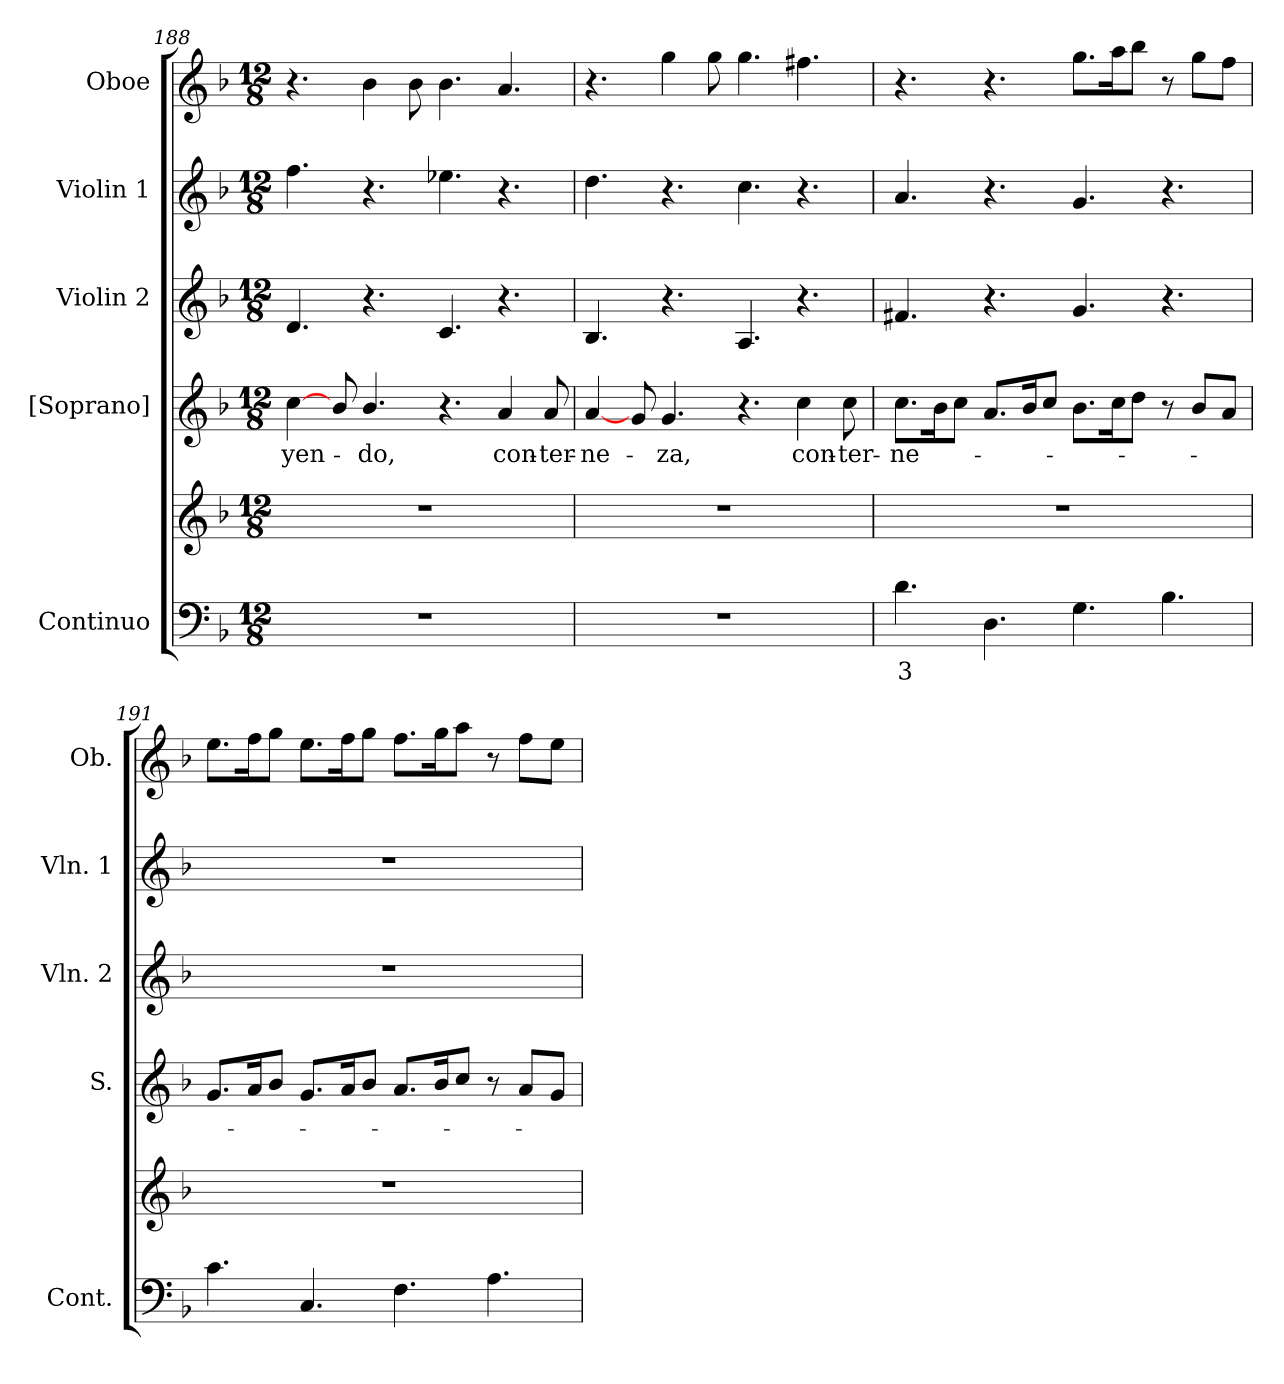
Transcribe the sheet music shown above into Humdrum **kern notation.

**kern	**text	**kern	**kern	**text	**kern	**kern	**kern
*part5	*part5	*part5	*part4	*part4	*part3	*part2	*part1
*staff6	*staff6	*staff5	*staff4	*staff4	*staff3	*staff2	*staff1
*I"Continuo	*	*	*I"[Soprano]	*	*I"Violin 2	*I"Violin 1	*I"Oboe
*I'Cont.	*	*	*I'S.	*	*I'Vln. 2	*I'Vln. 1	*I'Ob.
!!LO:PB:g=z
*clefF4	*	*clefG2	*clefG2	*	*clefG2	*clefG2	*clefG2
*k[b-]	*	*k[b-]	*k[b-]	*	*k[b-]	*k[b-]	*k[b-]
*F:	*	*F:	*F:	*	*F:	*F:	*F:
*M12/8	*	*M12/8	*M12/8	*	*M12/8	*M12/8	*M12/8
=188	=188	=188	=188	=188	=188	=188	=188
!LO:N:vis=1	!	!LO:N:vis=1	!	!	!	!	!
!	!	!	!	!LO:LY:b:color=#000000	!	!	!
1.r	.	1.r	[4cci\	-yen-	4.di/	4.ffi\	4.r
.	.	.	8b-i/	.	.	.	.
!	!	!	!	!LO:LY:b:color=#000000	!	!	!
.	.	.	4.b-i/	-do,	4.r	4.r	4b-i\
.	.	.	.	.	.	.	8b-i\
.	.	.	4.r	.	4.ci/	4.ee-Xi\	4.b-i\
!	!	!	!	!LO:LY:b:color=#000000	!	!	!
.	.	.	4ai/	con-	4.r	4.r	4.ai/
!	!	!	!	!LO:LY:b:color=#000000	!	!	!
.	.	.	8ai/	-ter-	.	.	.
=189	=189	=189	=189	=189	=189	=189	=189
!LO:N:vis=1	!	!LO:N:vis=1	!	!	!	!	!
!	!	!	!	!LO:LY:b:color=#000000	!	!	!
1.r	.	1.r	[4ai/	-ne-	4.B-i/	4.ddi\	4.r
.	.	.	8gi/	.	.	.	.
!	!	!	!	!LO:LY:b:color=#000000	!	!	!
.	.	.	4.gi/	-za,	4.r	4.r	4ggi\
.	.	.	.	.	.	.	8ggi\
.	.	.	4.r	.	4.Ai/	4.cci\	4.ggi\
!	!	!	!	!LO:LY:b:color=#000000	!	!	!
.	.	.	4cci\	con-	4.r	4.r	4.ff#Xi\
!	!	!	!	!LO:LY:b:color=#000000	!	!	!
.	.	.	8cci\	-ter-	.	.	.
=190	=190	=190	=190	=190	=190	=190	=190
!	!LO:LY:b:color=#000000	!LO:N:vis=1	!	!	!	!	!
!	!	!	!	!LO:LY:b:color=#000000	!	!	!
4.di\	3	1.r	8.cci\L	-ne-	4.f#Xi/	4.ai/	4.r
.	.	.	16b-i\k	.	.	.	.
.	.	.	8cci\J	.	.	.	.
4.Di\	.	.	8.ai/L	.	4.r	4.r	4.r
.	.	.	16b-i/k	.	.	.	.
.	.	.	8cci/J	.	.	.	.
4.Gi\	.	.	8.b-i\L	.	4.gi/	4.gi/	8.ggi\L
.	.	.	16cci\k	.	.	.	16aai\k
.	.	.	8ddi\J	.	.	.	8bb-i\J
4.B-i\	.	.	8r	.	4.r	4.r	8r
.	.	.	8b-i/L	.	.	.	8ggi\L
.	.	.	8ai/J	.	.	.	8ffi\J
!!LO:LB:g=z
=191	=191	=191	=191	=191	=191	=191	=191
!	!	!LO:N:vis=1	!	!	!LO:N:vis=1	!LO:N:vis=1	!
4.ci\	.	1.r	8.gi/L	.	1.r	1.r	8.eei\L
.	.	.	16ai/k	.	.	.	16ffi\k
.	.	.	8b-i/J	.	.	.	8ggi\J
4.Ci/	.	.	8.gi/L	.	.	.	8.eei\L
.	.	.	16ai/k	.	.	.	16ffi\k
.	.	.	8b-i/J	.	.	.	8ggi\J
4.Fi\	.	.	8.ai/L	.	.	.	8.ffi\L
.	.	.	16b-i/k	.	.	.	16ggi\k
.	.	.	8cci/J	.	.	.	8aai\J
4.Ai\	.	.	8r	.	.	.	8r
.	.	.	8ai/L	.	.	.	8ffi\L
.	.	.	8gi/J	.	.	.	8eei\J
=	=	=	=	=	=	=	=
*-	*-	*-	*-	*-	*-	*-	*-
